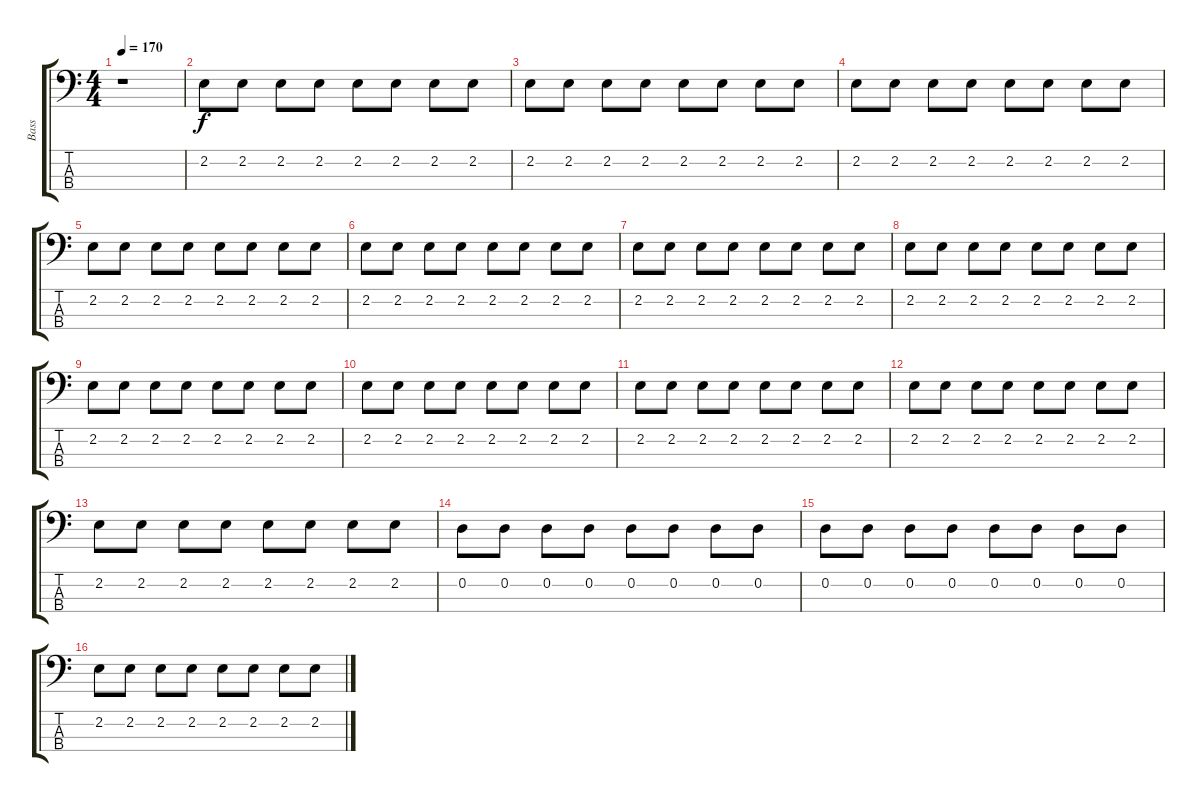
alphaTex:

\track ("Bass" "Bass") {instrument electricbassfinger}
\staff {score tabs}
\tuning (G2 D2 A1 E1) {hide}
\ts (4 4)
\tempo 170
\clef f4
\ks c
r.1{dy f instrument electricbassfinger} |
2.2.8 2.2.8 2.2.8 2.2.8 2.2.8 2.2.8 2.2.8 2.2.8 |
2.2.8 2.2.8 2.2.8 2.2.8 2.2.8 2.2.8 2.2.8 2.2.8 |
2.2.8 2.2.8 2.2.8 2.2.8 2.2.8 2.2.8 2.2.8 2.2.8 |
2.2.8 2.2.8 2.2.8 2.2.8 2.2.8 2.2.8 2.2.8 2.2.8 |
2.2.8 2.2.8 2.2.8 2.2.8 2.2.8 2.2.8 2.2.8 2.2.8 |
2.2.8 2.2.8 2.2.8 2.2.8 2.2.8 2.2.8 2.2.8 2.2.8 |
2.2.8 2.2.8 2.2.8 2.2.8 2.2.8 2.2.8 2.2.8 2.2.8 |
2.2.8 2.2.8 2.2.8 2.2.8 2.2.8 2.2.8 2.2.8 2.2.8 |
2.2.8 2.2.8 2.2.8 2.2.8 2.2.8 2.2.8 2.2.8 2.2.8 |
2.2.8 2.2.8 2.2.8 2.2.8 2.2.8 2.2.8 2.2.8 2.2.8 |
2.2.8 2.2.8 2.2.8 2.2.8 2.2.8 2.2.8 2.2.8 2.2.8 |
2.2.8 2.2.8 2.2.8 2.2.8 2.2.8 2.2.8 2.2.8 2.2.8 |
0.2.8 0.2.8 0.2.8 0.2.8 0.2.8 0.2.8 0.2.8 0.2.8 |
0.2.8 0.2.8 0.2.8 0.2.8 0.2.8 0.2.8 0.2.8 0.2.8 |
2.2.8 2.2.8 2.2.8 2.2.8 2.2.8 2.2.8 2.2.8 2.2.8
